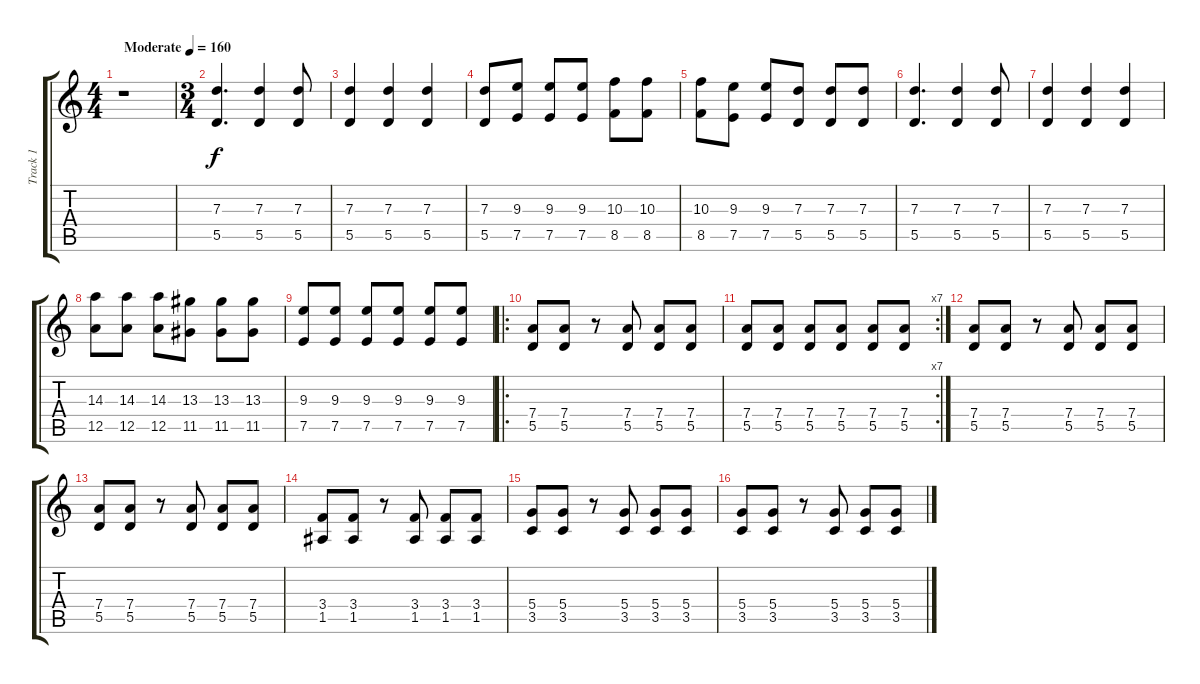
\track ("Track 1" "Track 1") {instrument overdrivenguitar}
\staff {score tabs}
\tuning (E4 B3 G3 D3 A2 E2) {hide}
\ts (4 4)
\tempo (160 "Moderate")
\clef g2
\ks c
r.1{dy f instrument overdrivenguitar} |
\ts (3 4)
(7.3 5.5).4{d} (7.3 5.5).4 (7.3 5.5).8 |
(7.3 5.5).4 (7.3 5.5).4 (7.3 5.5).4 |
(7.3 5.5).8 (9.3 7.5).8 (9.3 7.5).8 (9.3 7.5).8 (10.3 8.5).8 (10.3 8.5).8 |
(10.3 8.5).8 (9.3 7.5).8 (9.3 7.5).8 (7.3 5.5).8 (7.3 5.5).8 (7.3 5.5).8 |
(7.3 5.5).4{d} (7.3 5.5).4 (7.3 5.5).8 |
(7.3 5.5).4 (7.3 5.5).4 (7.3 5.5).4 |
(14.3 12.5).8 (14.3 12.5).8 (14.3 12.5).8 (13.3 11.5).8 (13.3 11.5).8 (13.3 11.5).8 |
(9.3 7.5).8 (9.3 7.5).8 (9.3 7.5).8 (9.3 7.5).8 (9.3 7.5).8 (9.3 7.5).8 |
\ro
(7.4 5.5).8 (7.4 5.5).8 r.8 (7.4 5.5).8 (7.4 5.5).8 (7.4 5.5).8 |
\rc 7
(7.4 5.5).8 (7.4 5.5).8 (7.4 5.5).8 (7.4 5.5).8 (7.4 5.5).8 (7.4 5.5).8 |
(7.4 5.5).8 (7.4 5.5).8 r.8 (7.4 5.5).8 (7.4 5.5).8 (7.4 5.5).8 |
(7.4 5.5).8 (7.4 5.5).8 r.8 (7.4 5.5).8 (7.4 5.5).8 (7.4 5.5).8 |
(3.4 1.5).8 (3.4 1.5).8 r.8 (3.4 1.5).8 (3.4 1.5).8 (3.4 1.5).8 |
(5.4 3.5).8 (5.4 3.5).8 r.8 (5.4 3.5).8 (5.4 3.5).8 (5.4 3.5).8 |
(5.4 3.5).8 (5.4 3.5).8 r.8 (5.4 3.5).8 (5.4 3.5).8 (5.4 3.5).8
